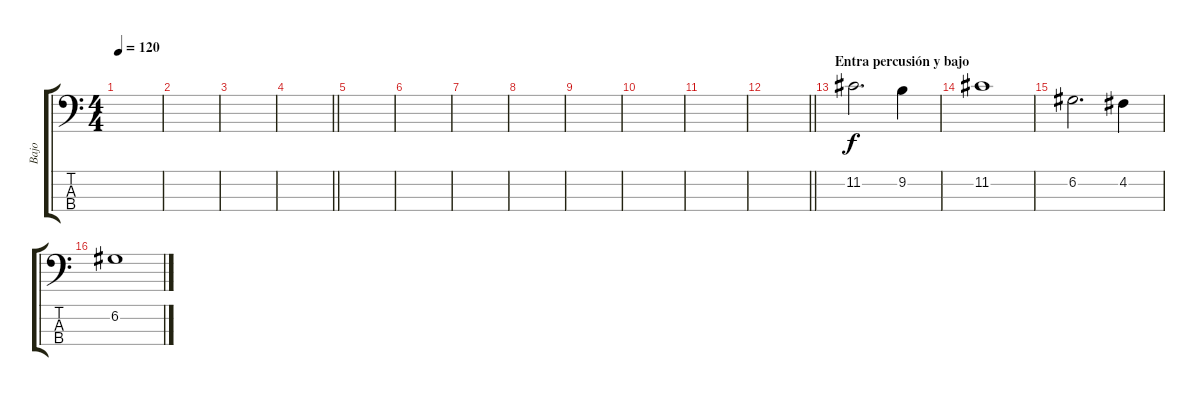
\track ("Bajo" "Bajo") {instrument electricbassfinger}
\staff {score tabs}
\tuning (G2 D2 A1 E1) {hide}
\ts (4 4)
\tempo 120
\clef f4
\ks c
|
|
|
\barLineRight lightlight
|
|
|
|
|
|
|
|
\barLineRight lightlight
|
\section ("" "Entra percusión y bajo")
11.2.2{d} 9.2.4 |
11.2.1 |
6.2.2{d} 4.2.4 |
6.2.1
